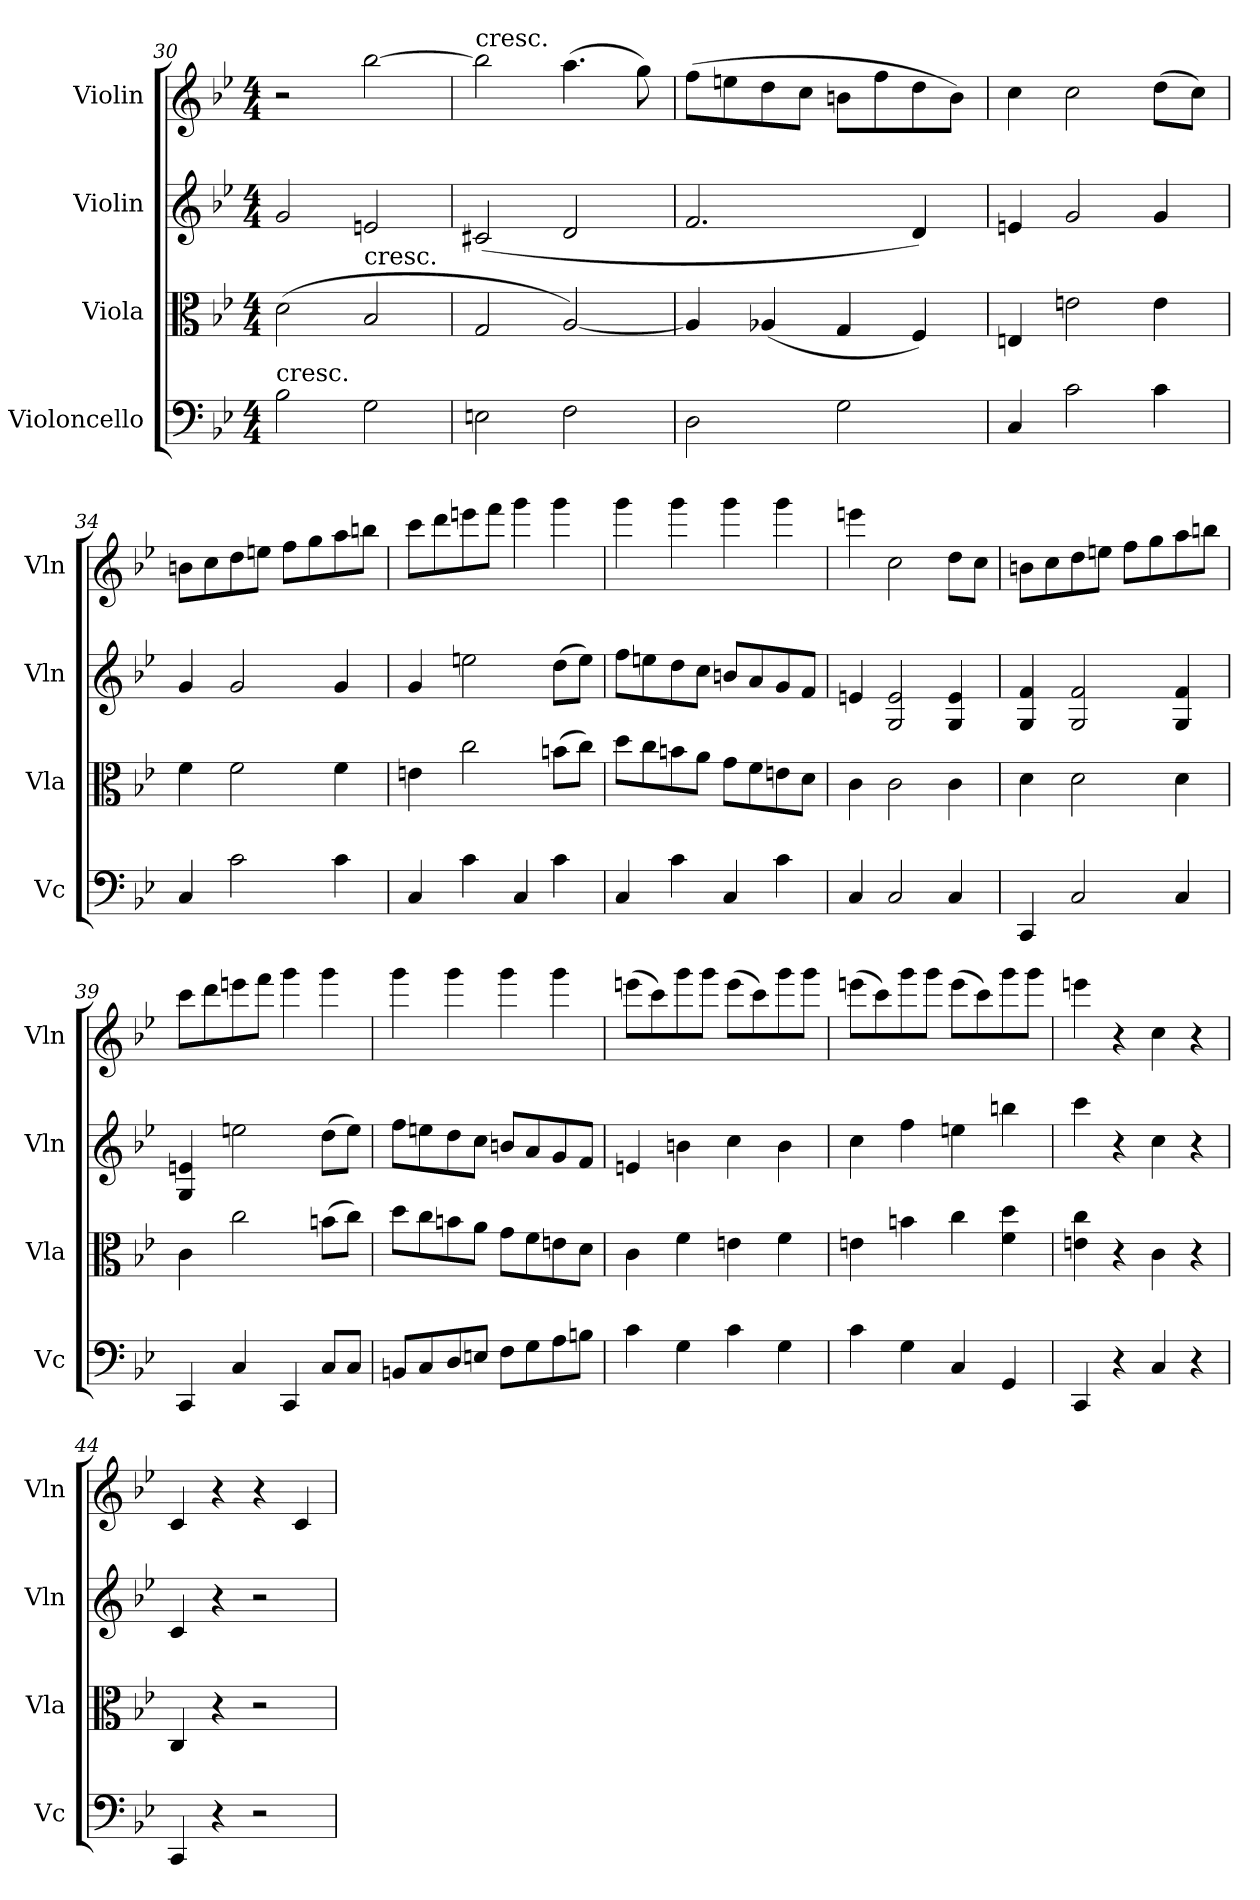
**kern	**kern	**kern	**kern
*part4	*part3	*part2	*part1
*staff4	*staff3	*staff2	*staff1
*I"Violoncello	*I"Viola	*I"Violin	*I"Violin
*I'Vc	*I'Vla	*I'Vln	*I'Vln
*clefF4	*clefC3	*clefG2	*clefG2
*k[b-e-]	*k[b-e-]	*k[b-e-]	*k[b-e-]
*B-:	*B-:	*B-:	*B-:
*M4/4	*M4/4	*M4/4	*M4/4
=30	=30	=30	=30
!LO:TX:t=cresc.	!	!	!
2B-\	(2d\	2g/	2r
!	!LO:TX:t=cresc.	!	!
2G\	2B-/	2en/	[2bb-\
=31	=31	=31	=31
!	!	!	!LO:TX:t=cresc.
2En\	2G/	(2c#X/	2bb-\]
2F\	[2A/)	2d/	(4.aa\
.	.	.	8gg\)
=32	=32	=32	=32
2D\	4A/]	2.f/	(8ff\L
.	.	.	8een\
.	(4A-X/	.	8dd\
.	.	.	8cc\J
2G\	4G/	.	8bn\L
.	.	.	8ff\
.	4F/)	4d/)	8dd\
.	.	.	8b\J)
=33	=33	=33	=33
4C/	4En/	4en/	4cc\
2c\	2en\	2g/	2cc\
4c\	4e\	4g/	(8dd\L
.	.	.	8cc\J)
=34	=34	=34	=34
4C/	4f\	4g/	8bn\L
.	.	.	8cc\
2c\	2f\	2g/	8dd\
.	.	.	8een\J
.	.	.	8ff\L
.	.	.	8gg\
4c\	4f\	4g/	8aa\
.	.	.	8bbn\J
=35	=35	=35	=35
4C/	4en\	4g/	8ccc\L
.	.	.	8ddd\
4c\	2cc\	2een\	8eeen\
.	.	.	8fff\J
4C/	.	.	4ggg\
4c\	(8bn\L	(8dd\L	4ggg\
.	8cc\J)	8ee\J)	.
=36	=36	=36	=36
4C/	8dd\L	8ff\L	4ggg\
.	8cc\	8een\	.
4c\	8bn\	8dd\	4ggg\
.	8a\J	8cc\J	.
4C/	8g\L	8bn/L	4ggg\
.	8f\	8a/	.
4c\	8en\	8g/	4ggg\
.	8d\J	8f/J	.
=37	=37	=37	=37
4C/	4c\	4en/	4eeen\
2C/	2c\	2G/ 2e/	2cc\
4C/	4c\	4G/ 4e/	8dd\L
.	.	.	8cc\J
=38	=38	=38	=38
4CC/	4d\	4G/ 4f/	8bn\L
.	.	.	8cc\
2C/	2d\	2G/ 2f/	8dd\
.	.	.	8een\J
.	.	.	8ff\L
.	.	.	8gg\
4C/	4d\	4G/ 4f/	8aa\
.	.	.	8bbn\J
=39	=39	=39	=39
4CC/	4c\	4G/ 4en/	8ccc\L
.	.	.	8ddd\
4C/	2cc\	2een\	8eeen\
.	.	.	8fff\J
4CC/	.	.	4ggg\
8C/L	(8bn\L	(8dd\L	4ggg\
8C/J	8cc\J)	8ee\J)	.
=40	=40	=40	=40
8BBn/L	8dd\L	8ff\L	4ggg\
8C/	8cc\	8een\	.
8D/	8bn\	8dd\	4ggg\
8En/J	8a\J	8cc\J	.
8F\L	8g\L	8bn/L	4ggg\
8G\	8f\	8a/	.
8A\	8en\	8g/	4ggg\
8Bn\J	8d\J	8f/J	.
=41	=41	=41	=41
4c\	4c\	4en/	(8eeen\L
.	.	.	8ccc\)
4G\	4f\	4bn\	8ggg\
.	.	.	8ggg\J
4c\	4en\	4cc\	(8eee\L
.	.	.	8ccc\)
4G\	4f\	4b\	8ggg\
.	.	.	8ggg\J
=42	=42	=42	=42
4c\	4en\	4cc\	(8eeen\L
.	.	.	8ccc\)
4G\	4bn\	4ff\	8ggg\
.	.	.	8ggg\J
4C/	4cc\	4een\	(8eee\L
.	.	.	8ccc\)
4GG/	4f\ 4dd\	4bbn\	8ggg\
.	.	.	8ggg\J
=43	=43	=43	=43
4CC/	4en\ 4cc\	4ccc\	4eeen\
4r	4r	4r	4r
4C/	4c\	4cc\	4cc\
4r	4r	4r	4r
=44	=44	=44	=44
4CC/	4C/	4c/	4c/
4r	4r	4r	4r
2r	2r	2r	4r
.	.	.	4c/
=	=	=	=
*-	*-	*-	*-
